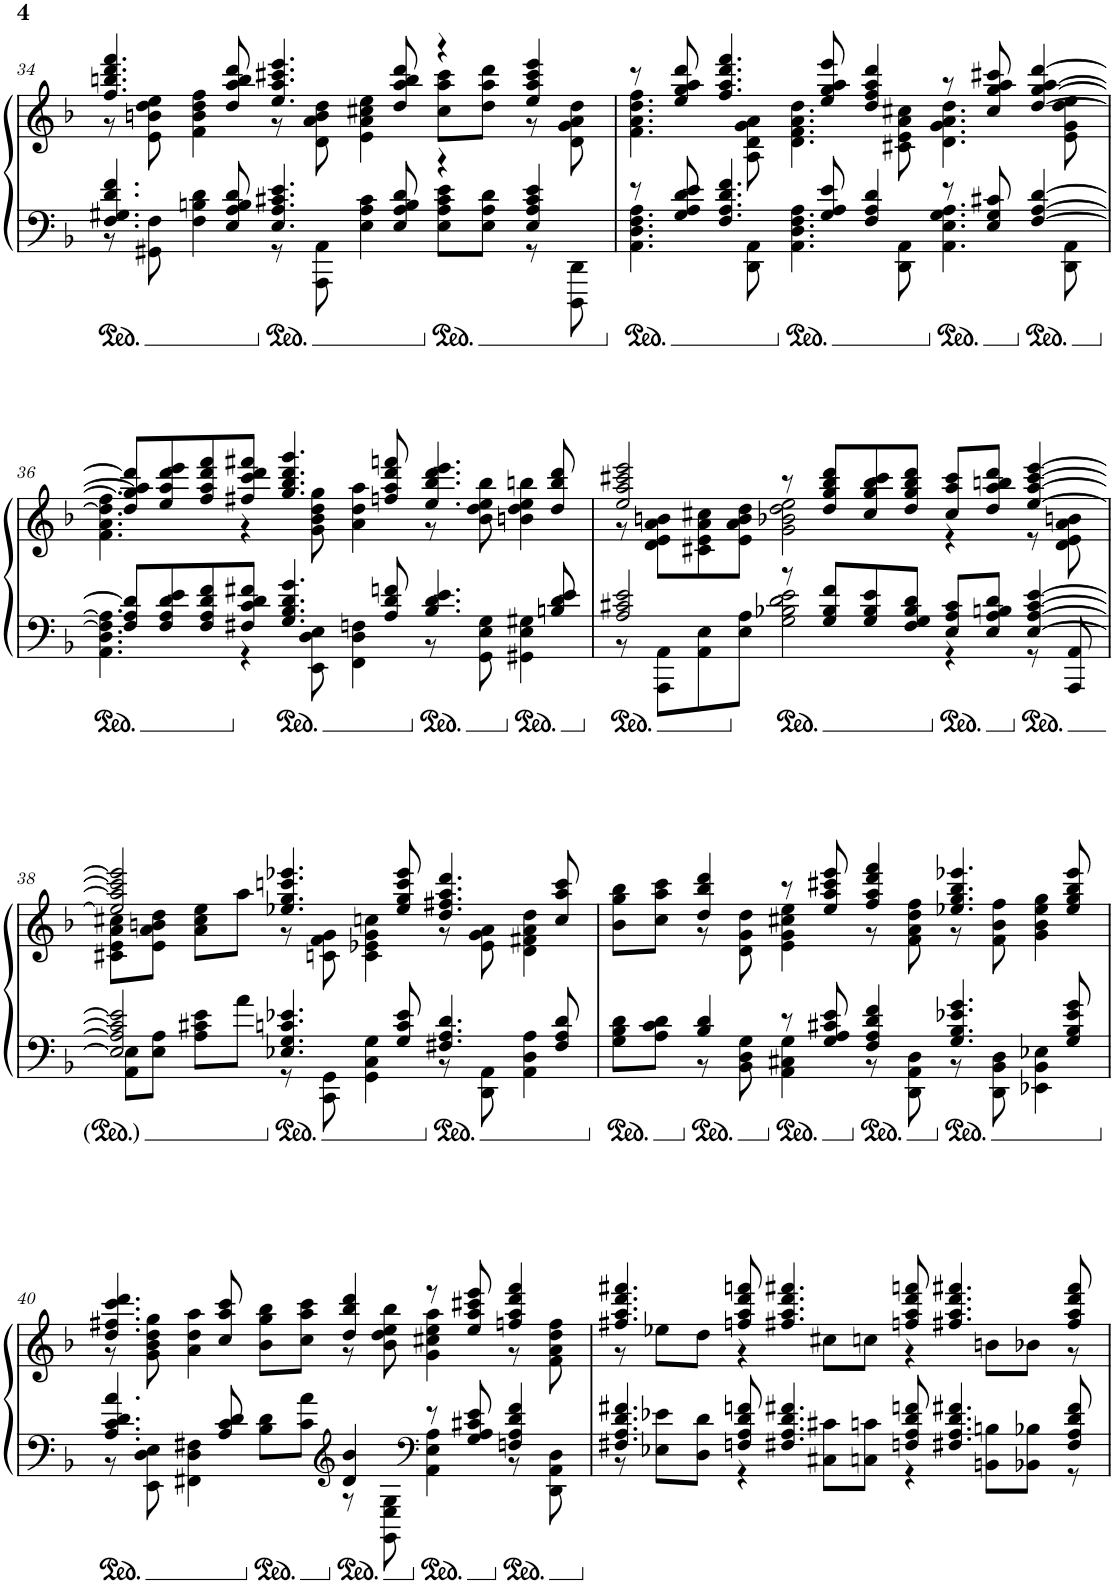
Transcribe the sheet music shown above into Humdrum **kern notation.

**kern	**kern
*part1	*part1
*staff2	*staff1
*I"Piano	*
*I'Pno.	*
!!LO:PB:g=z
*clefF4	*clefG2
*k[b-]	*k[b-]
*M3/2	*M3/2
=34	=34
*^	*^
4.F/ 4.G#X/ 4.d/ 4.f/	8r	4.ff/ 4.bbn/ 4.ddd/ 4.fff/	8r
.	8GG#X\ 8F\	.	8e\ 8bn\ 8dd\ 8ee\
.	4F\ 4Bn\ 4d\	.	4f\ 4b\ 4dd\ 4ff\
8E/ 8A/ 8B/ 8d/	.	8dd/ 8aa/ 8bb/ 8ddd/	.
4.E/ 4.A/ 4.c#X/ 4.e/	8r	4.ee/ 4.aa/ 4.ccc#X/ 4.eee/	8r
.	8AAA\ 8AA\	.	8d\ 8a\ 8b\ 8dd\
.	4E\ 4A\ 4c#\	.	4e\ 4a\ 4cc#X\ 4ee\
8E/ 8A/ 8B/ 8d/	.	8dd/ 8aa/ 8bb/ 8ddd/	.
4r	8E\ 8A\ 8c#\ 8e\L	4r	8cc#\ 8aa\ 8ccc#\L
.	8E\ 8A\ 8d\J	.	8dd\ 8aa\ 8ddd\J
4E/ 4A/ 4c#/ 4e/	8r	4ee/ 4aa/ 4ccc#/ 4eee/	8r
.	8DDD\ 8DD\	.	8d\ 8g\ 8a\ 8dd\
=35	=35	=35	=35
8r	4.AA\ 4.D\ 4.F\ 4.A\	8r	4.f\ 4.a\ 4.dd\ 4.ff\
8G/ 8A/ 8d/ 8e/	.	8ee/ 8gg/ 8aa/ 8ddd/	.
4.F/ 4.A/ 4.d/ 4.f/	.	4.ff/ 4.aa/ 4.ddd/ 4.fff/	.
.	8DD\ 8AA\	.	8A\ 8d\ 8g\ 8a\
.	4.AA\ 4.D\ 4.F\ 4.A\	.	4.d\ 4.f\ 4.a\ 4.dd\
8G/ 8A/ 8e/	.	8ee/ 8gg/ 8aa/ 8eee/	.
4F/ 4A/ 4d/	.	4dd/ 4ff/ 4aa/ 4ddd/	.
.	8DD\ 8AA\	.	8c#X\ 8e\ 8a\ 8cc#X\
8r	4.AA\ 4.E\ 4.G\ 4.A\	8r	4.d\ 4.g\ 4.a\ 4.dd\
8E/ 8G/ 8c#X/	.	8cc#/ 8gg/ 8aa/ 8ccc#X/	.
[4F/ [4A/ [4d/	.	[4dd/ [4gg/ [4aa/ [4ddd/	.
.	8DD\ 8AA\	.	8e\ 8g\ 8dd\ 8ee\
!!LO:LB:g=z	!!
=36	=36	=36	=36
8F/] 8A/] 8d/]L	4.AA\ 4.D\ 4.F\ 4.A\	8dd/] 8gg/] 8aa/] 8ddd/]L	4.f\ 4.a\ 4.dd\ 4.ff\
8F/ 8A/ 8d/ 8e/	.	8ee/ 8aa/ 8ddd/ 8eee/	.
8F/ 8A/ 8d/ 8f/	.	8ff/ 8aa/ 8ddd/ 8fff/	.
8F#X/ 8c/ 8d/ 8f#X/J	4r	8ff#X/ 8ccc/ 8ddd/ 8fff#X/J	4r
4.G/ 4.B-/ 4.d/ 4.g/	.	4.gg/ 4.bb-/ 4.ddd/ 4.ggg/	.
.	8EE\ 8D\ 8E\	.	8g\ 8b-\ 8dd\ 8gg\
.	4FF\ 4D\ 4Fn\	.	4a\ 4dd\ 4aa\
8A/ 8d/ 8fn/	.	8ffn/ 8aa/ 8ddd/ 8fffn/	.
4.B-/ 4.d/ 4.e/	8r	4.ee/ 4.bb-/ 4.ddd/ 4.eee/	8r
.	8GG\ 8E\ 8G\	.	8b-\ 8dd\ 8ee\ 8bb-\
.	4GG#X\ 4E\ 4G#X\	.	4bn\ 4dd\ 4ee\ 4bbn\
8Bn/ 8d/ 8e/	.	8dd/ 8bb/ 8ddd/	.
=37	=37	=37	=37
2A/ 2c#X/ 2e/	8r	2ee/ 2aa/ 2ccc#X/ 2eee/	8r
.	8AAA\ 8AA\L	.	8d\ 8e\ 8a\ 8bn\L
.	8AA\ 8E\	.	8c#X\ 8e\ 8a\ 8cc#X\
.	8E\ 8A\J	.	8e\ 8a\ 8b\ 8dd\J
8r	2G\ 2B-X\ 2d\ 2e\	8r	2g\ 2b-X\ 2dd\ 2ee\
8G/ 8B-/ 8f/L	.	8dd/ 8gg/ 8bb-/ 8ddd/L	.
8G/ 8B-/ 8e/	.	8cc#/ 8gg/ 8bb-/ 8ccc#/	.
8F/ 8G/ 8B-/ 8d/J	.	8dd/ 8gg/ 8bb-/ 8ddd/J	.
8E/ 8A/ 8c#/L	4r	8cc#/ 8aa/ 8ccc#/L	4r
8E/ 8A/ 8Bn/ 8d/J	.	8dd/ 8aa/ 8bbn/ 8ddd/J	.
[4E/ [4A/ [4c#/ [4e/	8r	[4ee/ [4aa/ [4ccc#/ [4eee/	8r
.	8AAA/ 8AA/	.	8d\ 8e\ 8a\ 8bn\
!!LO:LB:g=z	!!
=38	=38	=38	=38
2E/] 2A/] 2c#/] 2e/]	8AA\ 8E\L	2ee/] 2aa/] 2ccc#/] 2eee/]	8c#X\ 8e\ 8a\ 8cc#X\L
.	8E\ 8A\J	.	8e\ 8a\ 8bn\ 8dd\J
.	8A\ 8c#X\ 8e\L	.	8a\ 8cc#\ 8ee\L
.	8a\J	.	8aa\J
4.E-X/ 4.G/ 4.cn/ 4.e-X/	8r	4.ee-X/ 4.gg/ 4.cccn/ 4.eee-X/	8r
.	8CC\ 8GG\	.	8cn\ 8f\ 8g\
.	4GG\ 4C\ 4G\	.	4c\ 4e-X\ 4g\ 4ccn\
8G/ 8c/ 8e-/	.	8ee-/ 8gg/ 8ccc/ 8eee-/	.
4.F#X/ 4.A/ 4.d/	8r	4.dd/ 4.ff#X/ 4.aa/ 4.ddd/	8r
.	8DD\ 8AA\	.	8e-\ 8g\ 8a\
.	4AA\ 4D\ 4A\	.	4d\ 4f#X\ 4a\ 4dd\
8F#/ 8A/ 8d/	.	8cc/ 8aa/ 8ccc/	.
=39	=39	=39	=39
4ryy	8G\ 8B-\ 8d\L	4ryy	8b-\ 8gg\ 8bb-\L
.	8A\ 8c\ 8d\J	.	8cc\ 8aa\ 8ccc\J
4B-/ 4d/	8r	4dd/ 4bb-/ 4ddd/	8r
.	8BB-\ 8D\ 8G\	.	8d\ 8g\ 8dd\
8r	4AA\ 4C#X\ 4G\	8r	4e\ 4g\ 4cc#X\ 4ee\
8G/ 8A/ 8c#X/ 8e/	.	8ee/ 8aa/ 8ccc#X/ 8eee/	.
4F/ 4A/ 4d/ 4f/	8r	4ff/ 4aa/ 4ddd/ 4fff/	8r
.	8DD\ 8AA\ 8D\	.	8f\ 8a\ 8dd\ 8ff\
4.G/ 4.B-/ 4.e-X/ 4.g/	8r	4.ee-X/ 4.gg/ 4.bb-/ 4.eee-X/	8r
.	8DD\ 8BB-\ 8D\	.	8f\ 8b-\ 8ff\
.	4EE-X\ 4BB-\ 4E-X\	.	4g\ 4b-\ 4ee-\ 4gg\
8G/ 8B-/ 8e-/ 8g/	.	8ee-/ 8gg/ 8bb-/ 8eee-/	.
!!LO:LB:g=z	!!
=40	=40	=40	=40
4.A/ 4.c/ 4.d/ 4.a/	8r	4.dd/ 4.ff#X/ 4.ccc/ 4.ddd/	8r
.	8EE\ 8D\ 8E\	.	8g\ 8b-\ 8dd\ 8gg\
.	4FF#X\ 4D\ 4F#X\	.	4a\ 4dd\ 4aa\
8A/ 8c/ 8d/	.	8cc/ 8aa/ 8ccc/	.
4ryy	8B-\ 8d\L	4ryy	8b-\ 8gg\ 8bb-\L
.	8c\ 8a\J	.	8cc\ 8aa\ 8ccc\J
*clefG2	*	*	*
4d/ 4b-/	8r	4dd/ 4bb-/ 4ddd/	8r
.	8GG\ 8E\ 8G\	.	8b-\ 8dd\ 8ee\ 8bb-\
*clefF4	*	*	*
8r	4AA\ 4E\ 4A\	8r	4g\ 4cc#X\ 4ee\ 4aa\
8G/ 8A/ 8c#X/ 8e/	.	8ee/ 8aa/ 8ccc#X/ 8eee/	.
4Fn/ 4A/ 4d/ 4f/	8r	4ffn/ 4aa/ 4ddd/ 4fff/	8r
.	8DD\ 8AA\ 8D\	.	8f\ 8a\ 8dd\ 8ff\
=41	=41	=41	=41
4.F#X/ 4.A/ 4.d/ 4.f#X/	8r	4.ff#X/ 4.aa/ 4.ddd/ 4.fff#X/	8r
.	8E-X\ 8e-X\L	.	8ee-X\L
.	8D\ 8d\J	.	8dd\J
8Fn/ 8A/ 8d/ 8fn/	4r	8ffn/ 8aa/ 8ddd/ 8fffn/	4r
4.F#X/ 4.A/ 4.d/ 4.f#X/	.	4.ff#X/ 4.aa/ 4.ddd/ 4.fff#X/	.
.	8C#X\ 8c#X\L	.	8cc#X\L
.	8Cn\ 8cn\J	.	8ccn\J
8Fn/ 8A/ 8d/ 8fn/	4r	8ffn/ 8aa/ 8ddd/ 8fffn/	4r
4.F#X/ 4.A/ 4.d/ 4.f#X/	.	4.ff#X/ 4.aa/ 4.ddd/ 4.fff#X/	.
.	8BBn\ 8Bn\L	.	8bn\L
.	8BB-X\ 8B-X\J	.	8b-X\J
8F#/ 8A/ 8d/ 8f#/	8r	8ff#/ 8aa/ 8ddd/ 8fff#/	8r
*v	*v	*	*
*	*v	*v
=	=
*-	*-
